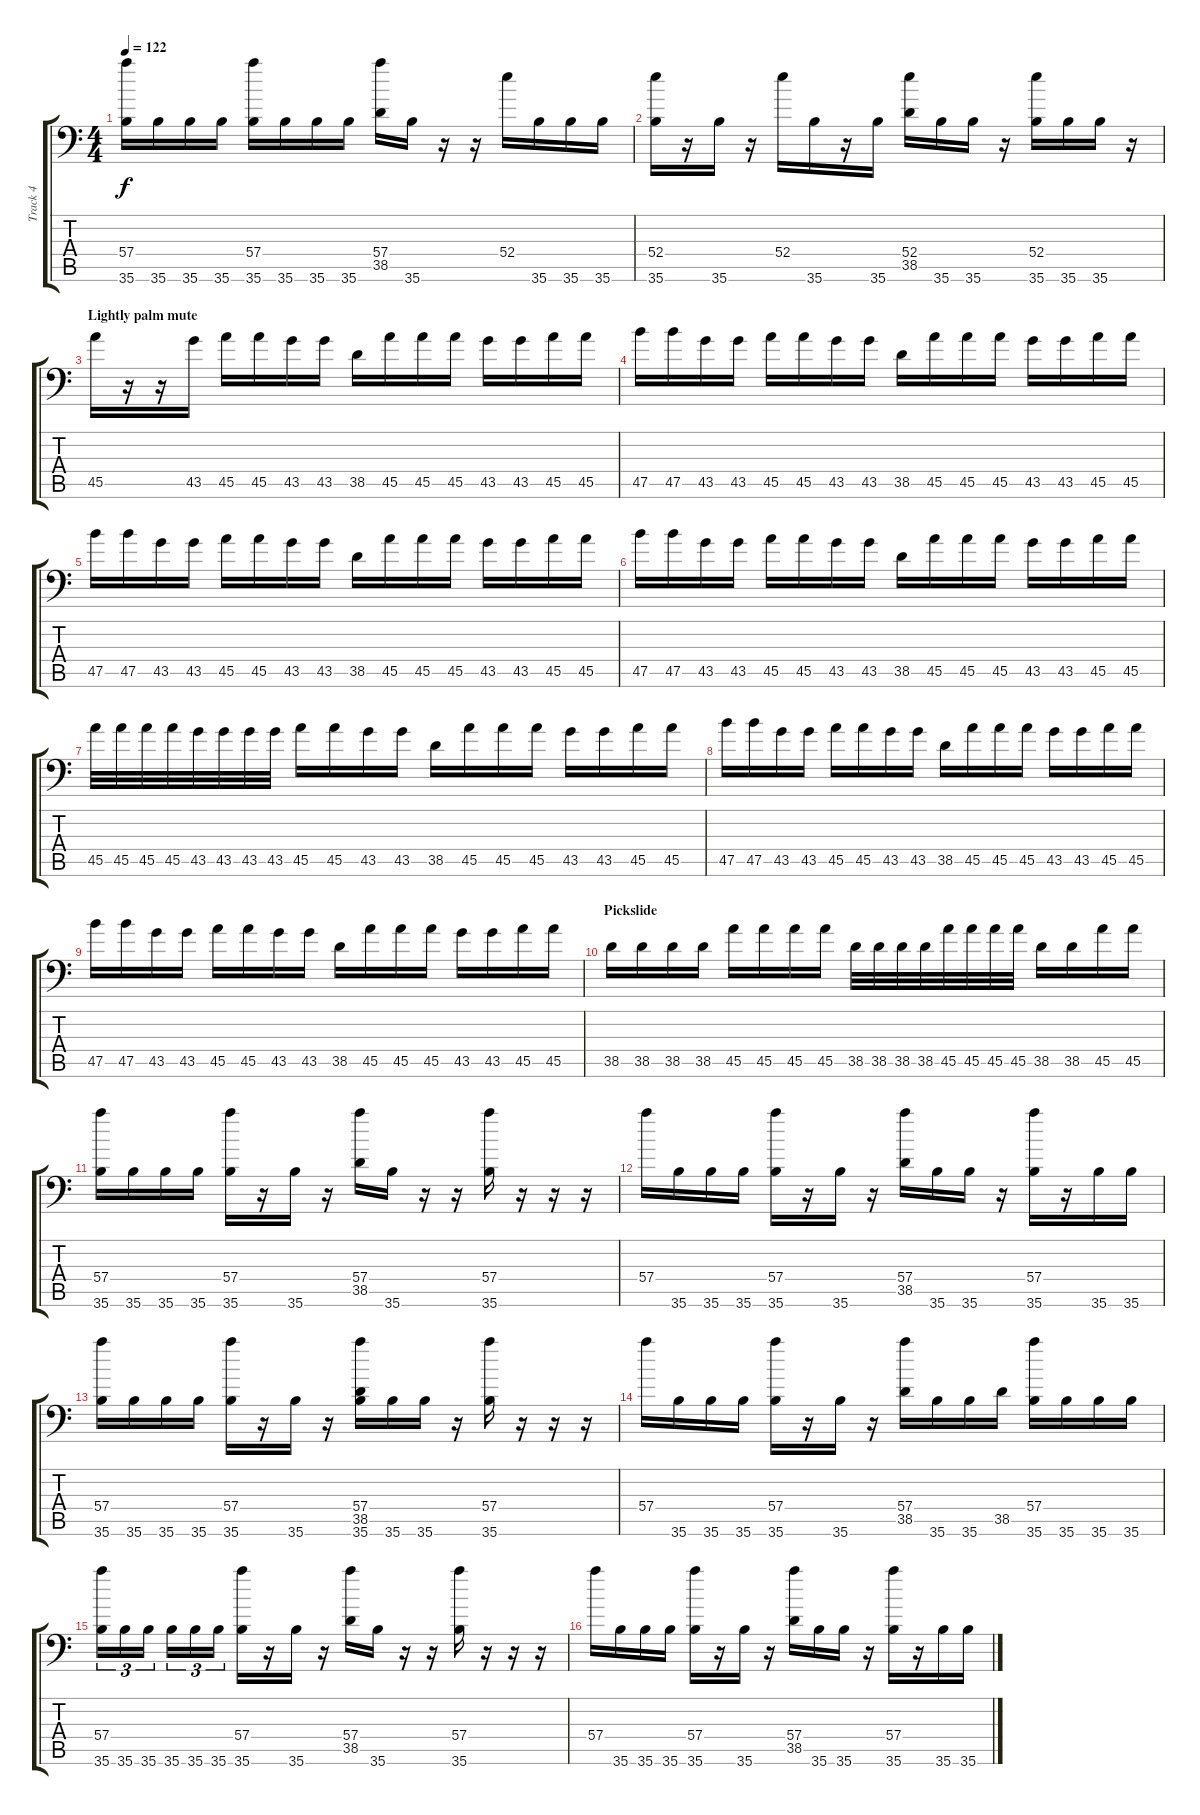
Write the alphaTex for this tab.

\track ("Track 4" "Track 4") {instrument acousticgrandpiano}
\staff {score tabs}
\tuning (C-1 C-1 C-1 C-1 C-1 C-1) {hide}
\ts (4 4)
\tempo 122
\clef f4
\ks c
(57.4 35.6).16{dy f} 35.6.16 35.6.16 35.6.16 (57.4 35.6).16 35.6.16 35.6.16 35.6.16 (57.4 38.5).16 35.6.16 r.16 r.16 52.4.16 35.6.16 35.6.16 35.6.16 |
(52.4 35.6).16 r.16 35.6.16 r.16 52.4.16 35.6.16 r.16 35.6.16 (52.4 38.5).16 35.6.16 35.6.16 r.16 (52.4 35.6).16 35.6.16 35.6.16 r.16 |
\section ("" "Lightly palm mute ")
45.5.16 r.16 r.16 43.5.16 45.5.16 45.5.16 43.5.16 43.5.16 38.5.16 45.5.16 45.5.16 45.5.16 43.5.16 43.5.16 45.5.16 45.5.16 |
47.5.16 47.5.16 43.5.16 43.5.16 45.5.16 45.5.16 43.5.16 43.5.16 38.5.16 45.5.16 45.5.16 45.5.16 43.5.16 43.5.16 45.5.16 45.5.16 |
47.5.16 47.5.16 43.5.16 43.5.16 45.5.16 45.5.16 43.5.16 43.5.16 38.5.16 45.5.16 45.5.16 45.5.16 43.5.16 43.5.16 45.5.16 45.5.16 |
47.5.16 47.5.16 43.5.16 43.5.16 45.5.16 45.5.16 43.5.16 43.5.16 38.5.16 45.5.16 45.5.16 45.5.16 43.5.16 43.5.16 45.5.16 45.5.16 |
45.5.32 45.5.32 45.5.32 45.5.32 43.5.32 43.5.32 43.5.32 43.5.32 45.5.16 45.5.16 43.5.16 43.5.16 38.5.16 45.5.16 45.5.16 45.5.16 43.5.16 43.5.16 45.5.16 45.5.16 |
47.5.16 47.5.16 43.5.16 43.5.16 45.5.16 45.5.16 43.5.16 43.5.16 38.5.16 45.5.16 45.5.16 45.5.16 43.5.16 43.5.16 45.5.16 45.5.16 |
47.5.16 47.5.16 43.5.16 43.5.16 45.5.16 45.5.16 43.5.16 43.5.16 38.5.16 45.5.16 45.5.16 45.5.16 43.5.16 43.5.16 45.5.16 45.5.16 |
\section ("" "Pickslide")
38.5.16 38.5.16 38.5.16 38.5.16 45.5.16 45.5.16 45.5.16 45.5.16 38.5.32 38.5.32 38.5.32 38.5.32 45.5.32 45.5.32 45.5.32 45.5.32 38.5.16 38.5.16 45.5.16 45.5.16 |
(57.4 35.6).16 35.6.16 35.6.16 35.6.16 (57.4 35.6).16 r.16 35.6.16 r.16 (57.4 38.5).16 35.6.16 r.16 r.16 (57.4 35.6).16 r.16 r.16 r.16 |
57.4.16 35.6.16 35.6.16 35.6.16 (57.4 35.6).16 r.16 35.6.16 r.16 (57.4 38.5).16 35.6.16 35.6.16 r.16 (57.4 35.6).16 r.16 35.6.16 35.6.16 |
(57.4 35.6).16 35.6.16 35.6.16 35.6.16 (57.4 35.6).16 r.16 35.6.16 r.16 (57.4 38.5 35.6).16 35.6.16 35.6.16 r.16 (57.4 35.6).16 r.16 r.16 r.16 |
57.4.16 35.6.16 35.6.16 35.6.16 (57.4 35.6).16 r.16 35.6.16 r.16 (57.4 38.5).16 35.6.16 35.6.16 38.5.16 (57.4 35.6).16 35.6.16 35.6.16 35.6.16 |
(57.4 35.6).16{tu (3 2)} 35.6.16{tu (3 2)} 35.6.16{tu (3 2)} 35.6.16{tu (3 2)} 35.6.16{tu (3 2)} 35.6.16{tu (3 2)} (57.4 35.6).16 r.16 35.6.16 r.16 (57.4 38.5).16 35.6.16 r.16 r.16 (57.4 35.6).16 r.16 r.16 r.16 |
57.4.16 35.6.16 35.6.16 35.6.16 (57.4 35.6).16 r.16 35.6.16 r.16 (57.4 38.5).16 35.6.16 35.6.16 r.16 (57.4 35.6).16 r.16 35.6.16 35.6.16
